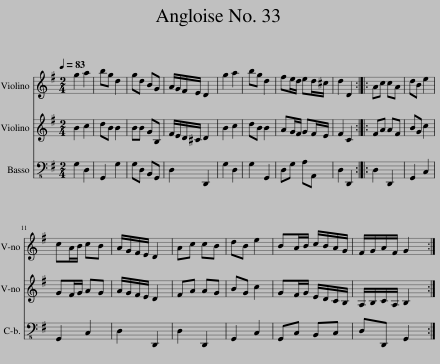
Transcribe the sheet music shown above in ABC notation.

X:1
%%score 1 2 3
L:1/8
Q:1/4=83
M:2/4
I:linebreak $
K:G
V:1 treble
V:2 treble
V:3 bass-8
V:1
 g2 a2 | bg d2 | gd BG | A/G/F/E/ D2 | g2 a2 | %5
 bg d2 | fe/d/ ed/^c/ | d2 D2 :: Ac cA | dB e2 |$ %10
 cA/B/ cB | A/G/F/E/ D2 | Ac cB | dB e2 | BA/B/ c/B/A/G/ | %15
 F/G/A/F/ G2 :| %16
V:2
 B2 c2 | dB B2 | BB GB, | F/E/D/^C/ D2 | B2 c2 | %5
 dB B2 | AG/F/ GF/E/ | F2 C2 :: FA AF | BG c2 |$ %10
 GF/G/ AG | A/G/F/E/ D2 | FA AG | BG c2 | GF/G/ E/D/C/B,/ | %15
 A,/B,/C/A,/ B,2 :| %16
V:3
 G,2 D,2 | G,,2 G,2 | G,D, B,,G,, | D,2 D,,2 | G,2 D,2 | %5
 G,2 G,,2 | D,G, A,A,, | D,2 D,,2 :: D,2 D,,2 | G,,2 C,2 |$ %10
 G,,2 C,2 | D,2 D,,2 | D,2 D,,2 | G,,2 C,2 | G,,C, B,,C, | %15
 D,D,, G,,2 :| %16
